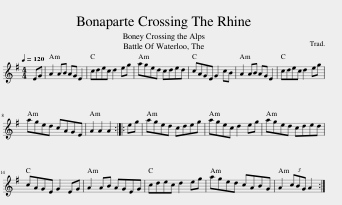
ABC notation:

X:1
L:1/8
Q:1/4=120
M:4/4
I:linebreak $
K:G
V:1 treble
V:1
 EG | A2 AB AG E2 | cdec d2 eg | aged cded | cAGE G2 cB | %5
 A2 AB AG E2 | cdec d2 eg |$ aged cAGE | A2 A2 A2 :: eg | %10
 aged cdeg | agec d2 eg | aged cded |$ cAGE G2 EG | A2 AB AGEG | %15
 cdec d2 eg | aged cABG | A2 (3cBG A2 :| %18
